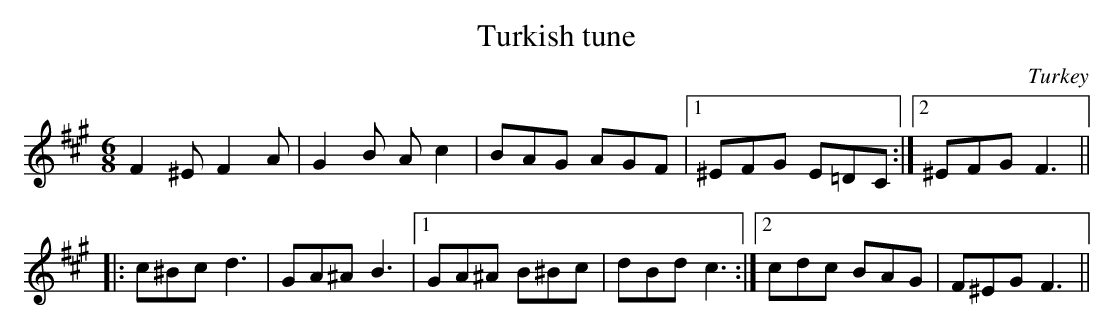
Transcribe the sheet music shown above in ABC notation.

X:1
T:Turkish tune
M:6/8
O:Turkey
K:F# minor
F2^E F2A|G2B Ac2|BAG AGF \
|1 ^EFG E=DC:|2 ^EFG F3||
|:c^Bc d3|GA^A B3\
|1 GA^A B^Bc|dBd c3 :|2 cdc BAG| F^EG F3 ||
